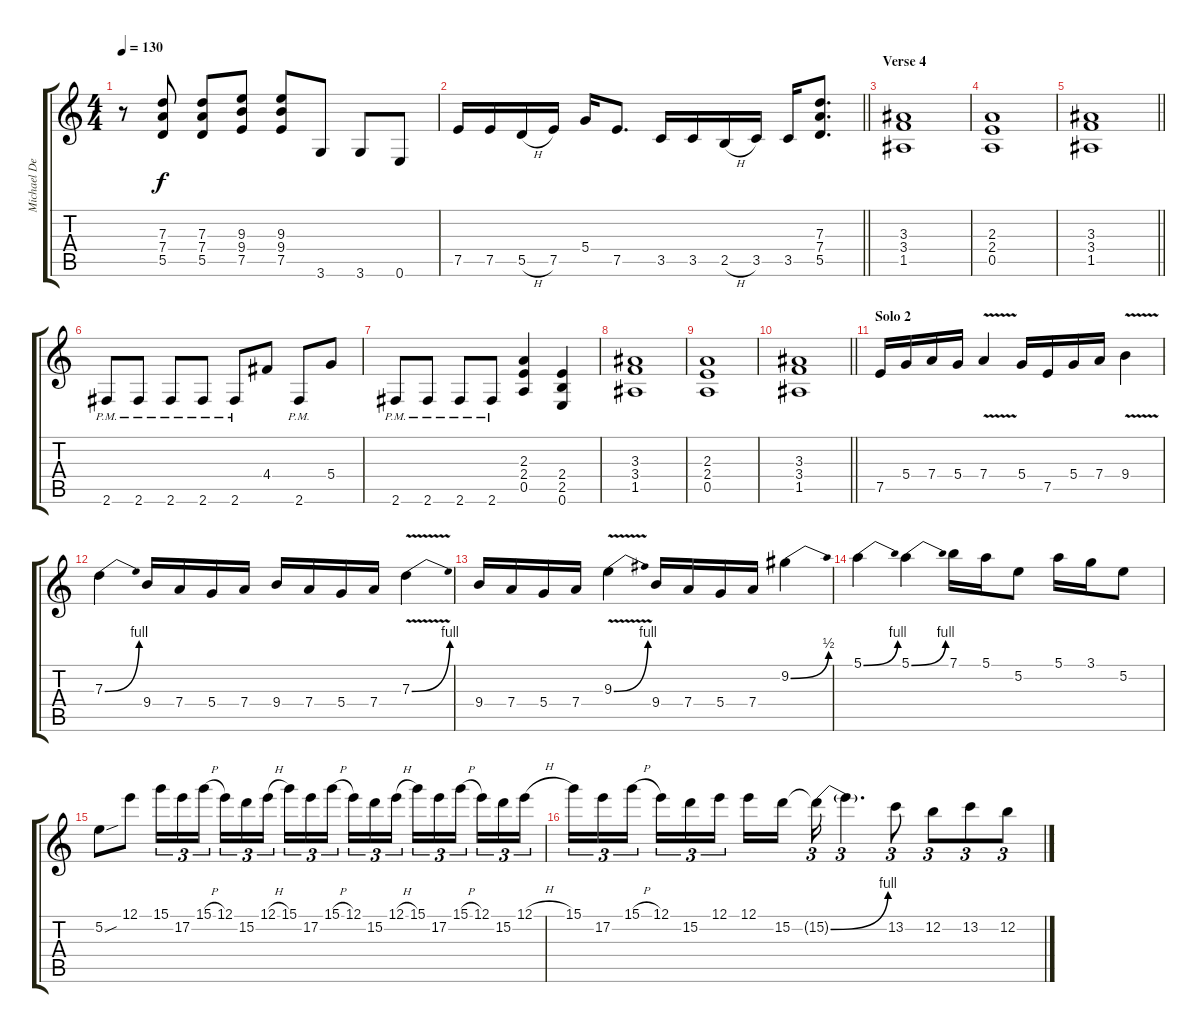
\track ("Michael Denner" "Michael De") {instrument distortionguitar}
\staff {score tabs}
\tuning (E4 B3 G3 D3 A2 E2) {hide}
\ts (4 4)
\tempo 130
\clef g2
\ks c
r.8{dy f} (7.3 7.4 5.5).8 (7.3 7.4 5.5).8 (9.3 9.4 7.5).8 (9.3 9.4 7.5).8 3.6.8 3.6.8 0.6.8 |
\barLineRight lightlight
7.5.16 7.5.16 5.5{h}.16 7.5.16 5.4.16 7.5.8{d} 3.5.16 3.5.16 2.5{h}.16 3.5.16 3.5.16 (7.3 7.4 5.5).8{d} |
\section ("" "Verse 4")
(3.3 3.4 1.5).1 |
(2.3 2.4 0.5).1 |
\barLineRight lightlight
(3.3 3.4 1.5).1 |
2.6{pm}.8 2.6{pm}.8 2.6{pm}.8 2.6{pm}.8 2.6{pm}.8 4.4.8 2.6{pm}.8 5.4.8 |
2.6{pm}.8 2.6{pm}.8 2.6{pm}.8 2.6{pm}.8 (2.3 2.4 0.5).4 (2.4 2.5 0.6).4 |
(3.3 3.4 1.5).1 |
(2.3 2.4 0.5).1 |
\barLineRight lightlight
(3.3 3.4 1.5).1 |
\section ("" "Solo 2")
7.5.16 5.4.16 7.4.16 5.4.16 7.4{v}.4 5.4.16 7.5.16 5.4.16 7.4.16 9.4{v}.4 |
7.3{be (bend 0 0 60 4)}.4 9.4.16 7.4.16 5.4.16 7.4.16 9.4.16 7.4.16 5.4.16 7.4.16 7.3{be (bend 0 0 60 4) v}.4 |
9.4.16 7.4.16 5.4.16 7.4.16 9.3{be (bend 0 0 60 4) v}.4 9.4.16 7.4.16 5.4.16 7.4.16 9.2{be (bend 0 0 60 2)}.4 |
5.1{be (bend 0 0 60 4)}.4 5.1{be (bend 0 0 60 4)}.4 7.1.16 5.1.16 5.2.8 5.1.16 3.1.16 5.2.8 |
5.2{sou}.8 12.1.8 15.1.16{tu (3 2)} 17.2.16{tu (3 2)} 15.1{h}.16{tu (3 2) beam splitsecondary} 12.1.16{tu (3 2)} 15.2.16{tu (3 2)} 12.1{h}.16{tu (3 2)} 15.1.16{tu (3 2)} 17.2.16{tu (3 2)} 15.1{h}.16{tu (3 2) beam splitsecondary} 12.1.16{tu (3 2)} 15.2.16{tu (3 2)} 12.1{h}.16{tu (3 2)} 15.1.16{tu (3 2)} 17.2.16{tu (3 2)} 15.1{h}.16{tu (3 2) beam splitsecondary} 12.1.16{tu (3 2)} 15.2.16{tu (3 2)} 12.1{h}.16{tu (3 2)} |
15.1.16{tu (3 2)} 17.2.16{tu (3 2)} 15.1{h}.16{tu (3 2) beam splitsecondary} 12.1.16{tu (3 2)} 15.2.16{tu (3 2)} 12.1.16{tu (3 2)} 12.1.16 15.2.16{beam splitsecondary} 15.2{be (bend 0 0 60 4) t}.16{tu (3 2)} 15.2{t}.4{d tu (3 2)} 13.2.8{tu (3 2)} 12.2.8{tu (3 2)} 13.2.8{tu (3 2)} 12.2.8{tu (3 2)}
